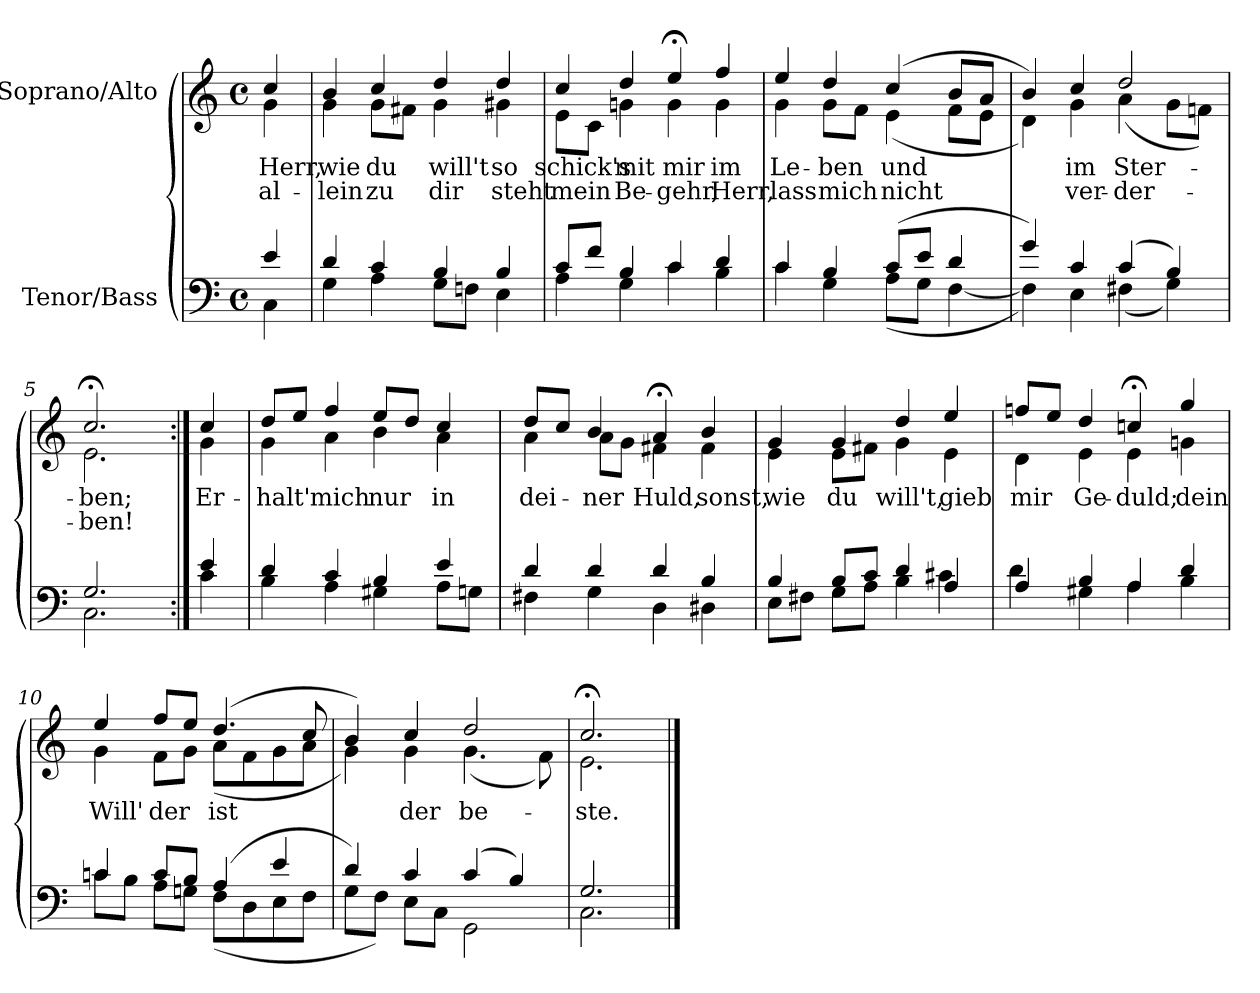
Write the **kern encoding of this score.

**kern	**kern	**text	**text
*part2	*part1	*part1	*part1
*staff2	*staff1	*staff1	*staff1
*I"Tenor/Bass	*I"Soprano/Alto	*	*
*clefF4	*clefG2	*	*
*k[]	*k[]	*	*
*M4/4	*M4/4	*	*
*met(c)	*met(c)	*	*
=	=	=	=
*^	*	*	*
!	!	!	!LO:LY:b	!LO:LY:b
*	*	*^	*	*
4e/	4C\	4cc/	4g\	Herr,	al-
=1	=1	=1	=1	=1	=1
!	!	!	!	!LO:LY:b	!LO:LY:b
4d/	4G\	4b/	4g\	wie	-lein
!	!	!	!	!LO:LY:b	!LO:LY:b
4c/	4A\	4cc/	8g\L	du	zu
.	.	.	8f#X\J	.	.
!	!	!	!	!LO:LY:b	!LO:LY:b
4B/	8G\L	4dd/	4g\	will't	dir
.	8Fn\J	.	.	.	.
!	!	!	!	!LO:LY:b	!LO:LY:b
4B/	4E\	4dd/	4g#X\	so	steht
=2	=2	=2	=2	=2	=2
!	!	!	!	!LO:LY:b	!LO:LY:b
8c/L	4A\	4cc/	8e\L	schick's	mein
8f/J	.	.	8c\J	.	.
!	!	!	!	!LO:LY:b	!LO:LY:b
4B/	4G\	4dd/	4gn\	mit	Be-
!	!	!	!	!LO:LY:b	!LO:LY:b
4c/	4c\	4ee;</	4g\	mir	-gehr,
!	!	!	!	!LO:LY:b	!LO:LY:b
4d/	4B\	4ff/	4g\	im	Herr,
=3	=3	=3	=3	=3	=3
!	!	!	!	!LO:LY:b	!LO:LY:b
4c/	4c\	4ee/	4g\	Le-	lass
!	!	!	!	!LO:LY:b	!LO:LY:b
4B/	4G\	4dd/	8g\L	-ben	mich
.	.	.	8f\J	.	.
!	!	!	!	!LO:LY:b	!LO:LY:b
(8c/L	(8A\L	(4cc/	(4e\	und	nicht
8e/J	8G\J	.	.	.	.
4d/	[4F\	8b/L	8f\L	.	.
.	.	8a/J	8e\J	.	.
=4	=4	=4	=4	=4	=4
4g/)	4F\])	4b/)	4d\)	.	.
!	!	!	!	!LO:LY:b	!LO:LY:b
4c/	4E\	4cc/	4g\	im	ver-
!	!	!	!	!LO:LY:b	!LO:LY:b
(4c/	(4F#X\	2dd/	(4a\	Ster-	-der-
4B/)	4G\)	.	8g\L	.	.
.	.	.	8fn\J)	.	.
=5	=5	=5	=5	=5	=5
!	!	!	!	!LO:LY:b	!LO:LY:b
2.G/	2.C\	2.cc;</	2.e\	-ben;	-ben!
!!LO:LB:g=z	!!
=5X1:|!	=5X1:|!	=5X1:|!	=5X1:|!	=5X1:|!	=5X1:|!
!	!	!	!	!LO:LY:b	!
4e/	4c\	4cc/	4g\	Er-	.
=6	=6	=6	=6	=6	=6
!	!	!	!	!LO:LY:b	!
4d/	4B\	8dd/L	4g\	-halt'	.
.	.	8ee/J	.	.	.
!	!	!	!	!LO:LY:b	!
4c/	4A\	4ff/	4a\	mich	.
!	!	!	!	!LO:LY:b	!
4B/	4G#X\	8ee/L	4b\	nur	.
.	.	8dd/J	.	.	.
!	!	!	!	!LO:LY:b	!
4e/	8A\L	4cc/	4a\	in	.
.	8Gn\J	.	.	.	.
=7	=7	=7	=7	=7	=7
!	!	!	!	!LO:LY:b	!
4d/	4F#X\	8dd/L	4a\	dei-	.
.	.	8cc/J	.	.	.
!	!	!	!	!LO:LY:b	!
4d/	4G\	4b/	8a\L	-ner	.
.	.	.	8g\J	.	.
!	!	!	!	!LO:LY:b	!
4d/	4D\	4a;</	4f#X\	Huld,	.
!	!	!	!	!LO:LY:b	!
4B/	4D#X\	4b/	4f#\	sonst,	.
=8	=8	=8	=8	=8	=8
!	!	!	!	!LO:LY:b	!
4B/	8E\L	4g/	4e\	wie	.
.	8F#X\J	.	.	.	.
!	!	!	!	!LO:LY:b	!
8B/L	8G\L	4g/	8e\L	du	.
8c/J	8A\J	.	8f#X\J	.	.
!	!	!	!	!LO:LY:b	!
4d/	4B\	4dd/	4g\	will't,	.
!	!	!	!	!LO:LY:b	!
4A/	4c#X\	4ee/	4e\	gieb	.
!!LO:LB:g=z	!!
=9	=9	=9	=9	=9	=9
!	!	!	!	!LO:LY:b	!
4A/	4d\	8ffn/L	4d\	mir	.
.	.	8ee/J	.	.	.
!	!	!	!	!LO:LY:b	!
4B/	4G#X\	4dd/	4e\	Ge-	.
!	!	!	!	!LO:LY:b	!
4A/	4A\	4ccn;</	4e\	-duld;	.
!	!	!	!	!LO:LY:b	!
4d/	4B\	4gg/	4gn\	dein	.
=10	=10	=10	=10	=10	=10
!	!	!	!	!LO:LY:b	!
4cn/	8c\L	4ee/	4g\	Will'	.
.	8B\J	.	.	.	.
!	!	!	!	!LO:LY:b	!
8c/L	8A\L	8ff/L	8f\L	der	.
8B/J	8Gn\J	8ee/J	8g\J	.	.
!	!	!	!	!LO:LY:b	!
(4A/	(8F\L	(4.dd/	(8a\L	ist	.
.	8D\	.	8f\	.	.
4e/	8E\	.	8g\	.	.
.	8F\J	8cc/	8a\J	.	.
=11	=11	=11	=11	=11	=11
4d/)	8G\L	4b/)	4g\)	.	.
.	8F\J)	.	.	.	.
!	!	!	!	!LO:LY:b	!
4c/	8E\L	4cc/	4g\	der	.
.	8C\J	.	.	.	.
!	!	!	!	!LO:LY:b	!
(4c/	2GG\	2dd/	(4.g\	be-	.
4B/)	.	.	.	.	.
.	.	.	8f\)	.	.
=12	=12	=12	=12	=12	=12
!	!	!	!	!LO:LY:b	!
2.G/	2.C\	2.cc;</	2.e\	-ste.	.
*v	*v	*	*	*	*
*	*v	*v	*	*
==	==	==	==
*-	*-	*-	*-
